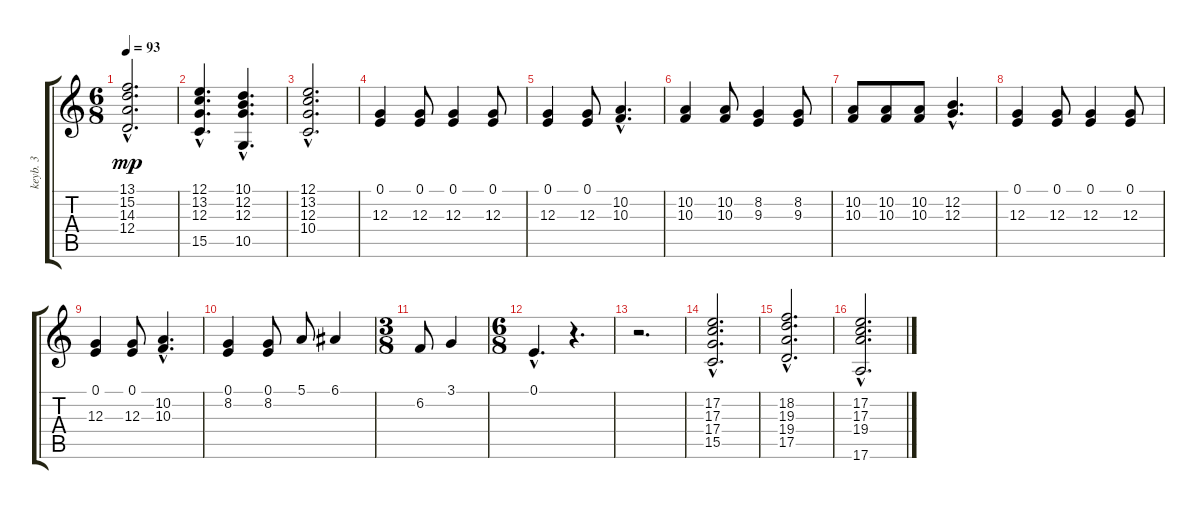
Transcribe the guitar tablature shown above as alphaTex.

\track ("keyb. 3" "keyb. 3") {instrument stringensemble1}
\staff {score tabs}
\tuning (E4 B3 G3 D3 A2 E2) {hide}
\ts (6 8)
\tempo 93
\clef g2
\ks c
(13.1{hac} 15.2{hac} 14.3{hac} 12.4{hac}).2{d dy mp} |
(12.1{hac} 13.2{hac} 12.3{hac} 15.5{hac}).4{d} (10.1{hac} 12.2{hac} 12.3{hac} 10.5{hac}).4{d} |
(12.1{hac} 13.2{hac} 12.3{hac} 10.4{hac}).2{d} |
(0.1 12.3).4{instrument trombone} (0.1 12.3).8 (0.1 12.3).4 (0.1 12.3).8 |
(0.1 12.3).4 (0.1 12.3).8 (10.2{hac} 10.3{hac}).4{d} |
(10.2 10.3).4 (10.2 10.3).8 (8.2 9.3).4 (8.2 9.3).8 |
(10.2 10.3).8 (10.2 10.3).8 (10.2 10.3).8 (12.2{hac} 12.3{hac}).4{d} |
(0.1 12.3).4 (0.1 12.3).8 (0.1 12.3).4 (0.1 12.3).8 |
(0.1 12.3).4 (0.1 12.3).8 (10.2{hac} 10.3{hac}).4{d} |
(0.1 8.2).4 (0.1 8.2).8 5.1.8 6.1.4 |
\ts (3 8)
6.2.8 3.1.4 |
\ts (6 8)
0.1{hac}.4{d} r.4{d} |
r.2{d} |
(17.2{hac} 17.3{hac} 17.4{hac} 15.5{hac}).2{d instrument stringensemble1} |
(18.2{hac} 19.3{hac} 19.4{hac} 17.5{hac}).2{d} |
(17.2{hac} 17.3{hac} 19.4{hac} 17.6{hac}).2{d}
